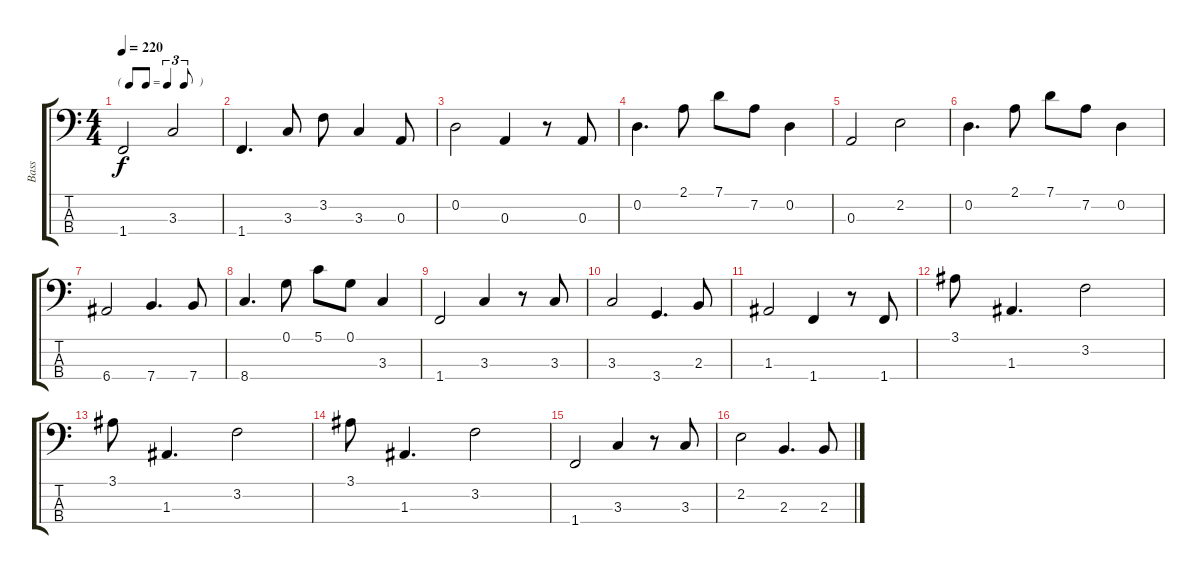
\track ("Bass" "Bass") {instrument acousticbass}
\staff {score tabs}
\tuning (G2 D2 A1 E1) {hide}
\ts (4 4)
\tf triplet8th
\tempo 220
\clef f4
\ks c
1.4.2{dy f} 3.3.2 |
1.4.4{d} 3.3.8 3.2.8 3.3.4 0.3.8 |
0.2.2 0.3.4 r.8 0.3.8 |
0.2.4{d} 2.1.8 7.1.8 7.2.8 0.2.4 |
0.3.2 2.2.2 |
0.2.4{d} 2.1.8 7.1.8 7.2.8 0.2.4 |
6.4.2 7.4.4{d} 7.4.8 |
8.4.4{d} 0.1.8 5.1.8 0.1.8 3.3.4 |
1.4.2 3.3.4 r.8 3.3.8 |
3.3.2 3.4.4{d} 2.3.8 |
1.3.2 1.4.4 r.8 1.4.8 |
3.1.8 1.3.4{d} 3.2.2 |
3.1.8 1.3.4{d} 3.2.2 |
3.1.8 1.3.4{d} 3.2.2 |
1.4.2 3.3.4 r.8 3.3.8 |
2.2.2 2.3.4{d} 2.3.8
